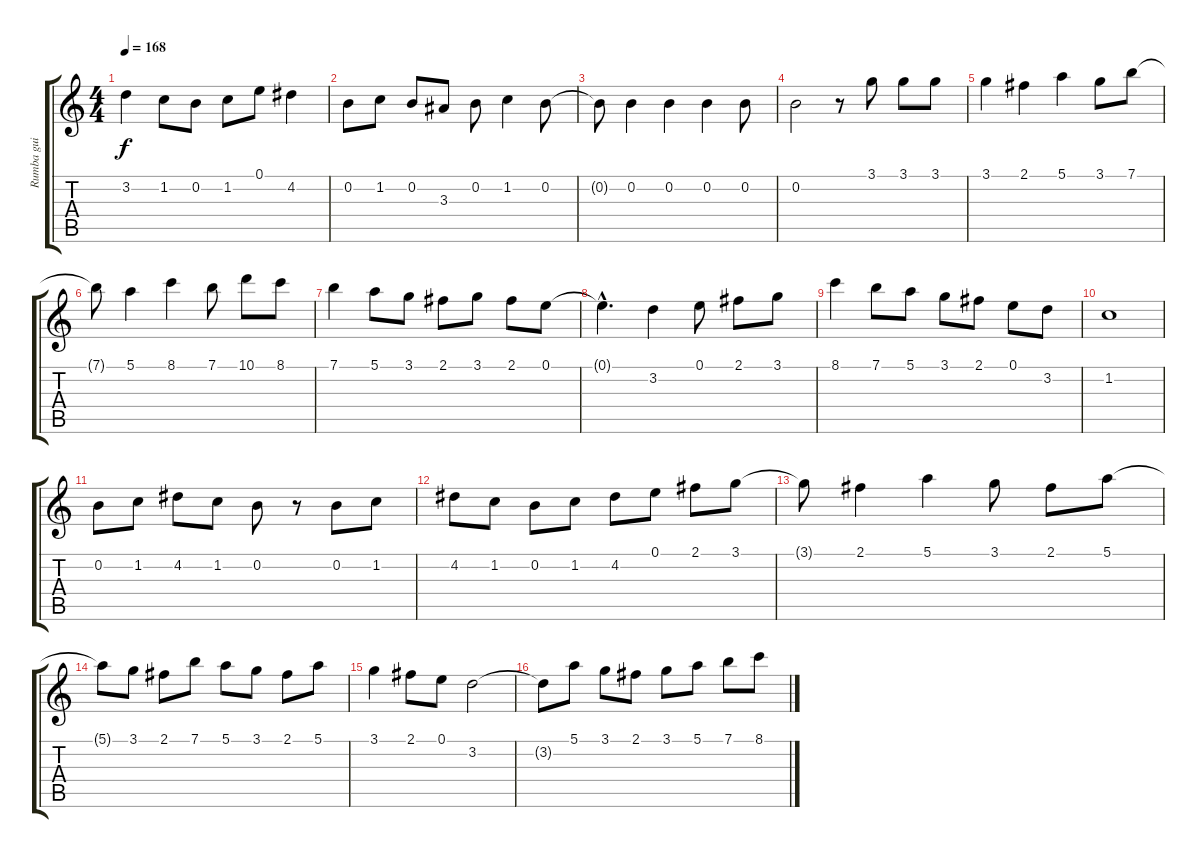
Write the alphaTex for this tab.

\track (" Rumba guitara" " Rumba gui") {instrument acousticguitarnylon}
\staff {score tabs}
\tuning (E4 B3 G3 D3 A2 E2) {hide}
\ts (4 4)
\tempo 168
\clef g2
\ks c
3.2.4{dy f} 1.2.8 0.2.8 1.2.8 0.1.8 4.2.4 |
0.2.8 1.2.8 0.2.8 3.3.8 0.2.8 1.2.4 0.2.8 |
0.2{t}.8 0.2.4 0.2.4 0.2.4 0.2.8 |
0.2.2 r.8 3.1.8 3.1.8 3.1.8 |
3.1.4 2.1.4 5.1.4 3.1.8 7.1.8 |
7.1{t}.8 5.1.4 8.1.4 7.1.8 10.1.8 8.1.8 |
7.1.4 5.1.8 3.1.8 2.1.8 3.1.8 2.1.8 0.1.8 |
0.1{hac t}.4{d} 3.2.4 0.1.8 2.1.8 3.1.8 |
8.1.4 7.1.8 5.1.8 3.1.8 2.1.8 0.1.8 3.2.8 |
1.2.1 |
0.2.8 1.2.8 4.2.8 1.2.8 0.2.8 r.8 0.2.8 1.2.8 |
4.2.8 1.2.8 0.2.8 1.2.8 4.2.8 0.1.8 2.1.8 3.1.8 |
3.1{t}.8 2.1.4 5.1.4 3.1.8 2.1.8 5.1.8 |
5.1{t}.8 3.1.8 2.1.8 7.1.8 5.1.8 3.1.8 2.1.8 5.1.8 |
3.1.4 2.1.8 0.1.8 3.2.2 |
3.2{t}.8 5.1.8 3.1.8 2.1.8 3.1.8 5.1.8 7.1.8 8.1.8
